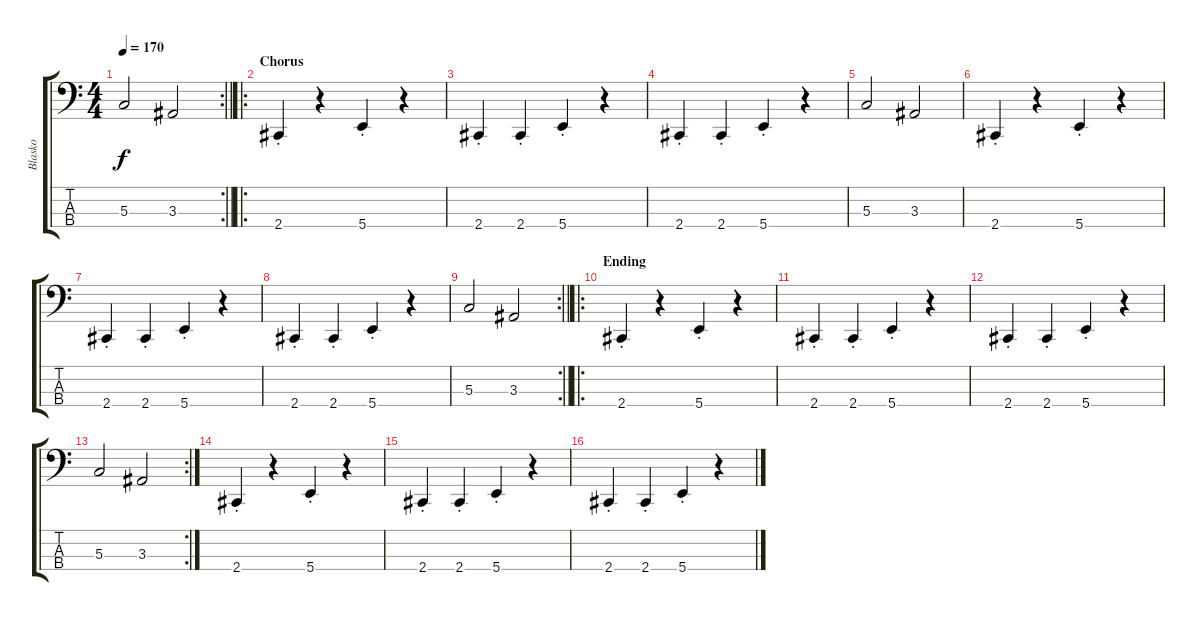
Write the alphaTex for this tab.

\track ("Blasko" "Blasko") {instrument electricbasspick}
\staff {score tabs}
\tuning (F2 C2 G1 B0) {hide}
\rc 2
\ts (4 4)
\tempo 170
\clef f4
\barLineRight lightlight
\ks c
5.3.2{dy f} 3.3.2 |
\ro
\section ("" "Chorus")
2.4{st}.4{volume 16} r.4 5.4{st}.4 r.4 |
2.4{st}.4 2.4{st}.4 5.4{st}.4 r.4 |
2.4{st}.4 2.4{st}.4 5.4{st}.4 r.4 |
5.3.2 3.3.2 |
2.4{st}.4 r.4 5.4{st}.4 r.4 |
2.4{st}.4 2.4{st}.4 5.4{st}.4 r.4 |
2.4{st}.4 2.4{st}.4 5.4{st}.4 r.4 |
\rc 2
\barLineRight lightlight
5.3.2 3.3.2 |
\ro
\section ("" "Ending")
2.4{st}.4{volume 16} r.4 5.4{st}.4 r.4 |
2.4{st}.4 2.4{st}.4 5.4{st}.4 r.4 |
2.4{st}.4 2.4{st}.4 5.4{st}.4 r.4 |
\rc 2
5.3.2 3.3.2 |
2.4{st}.4 r.4 5.4{st}.4 r.4 |
2.4{st}.4 2.4{st}.4 5.4{st}.4 r.4 |
2.4{st}.4 2.4{st}.4 5.4{st}.4 r.4
